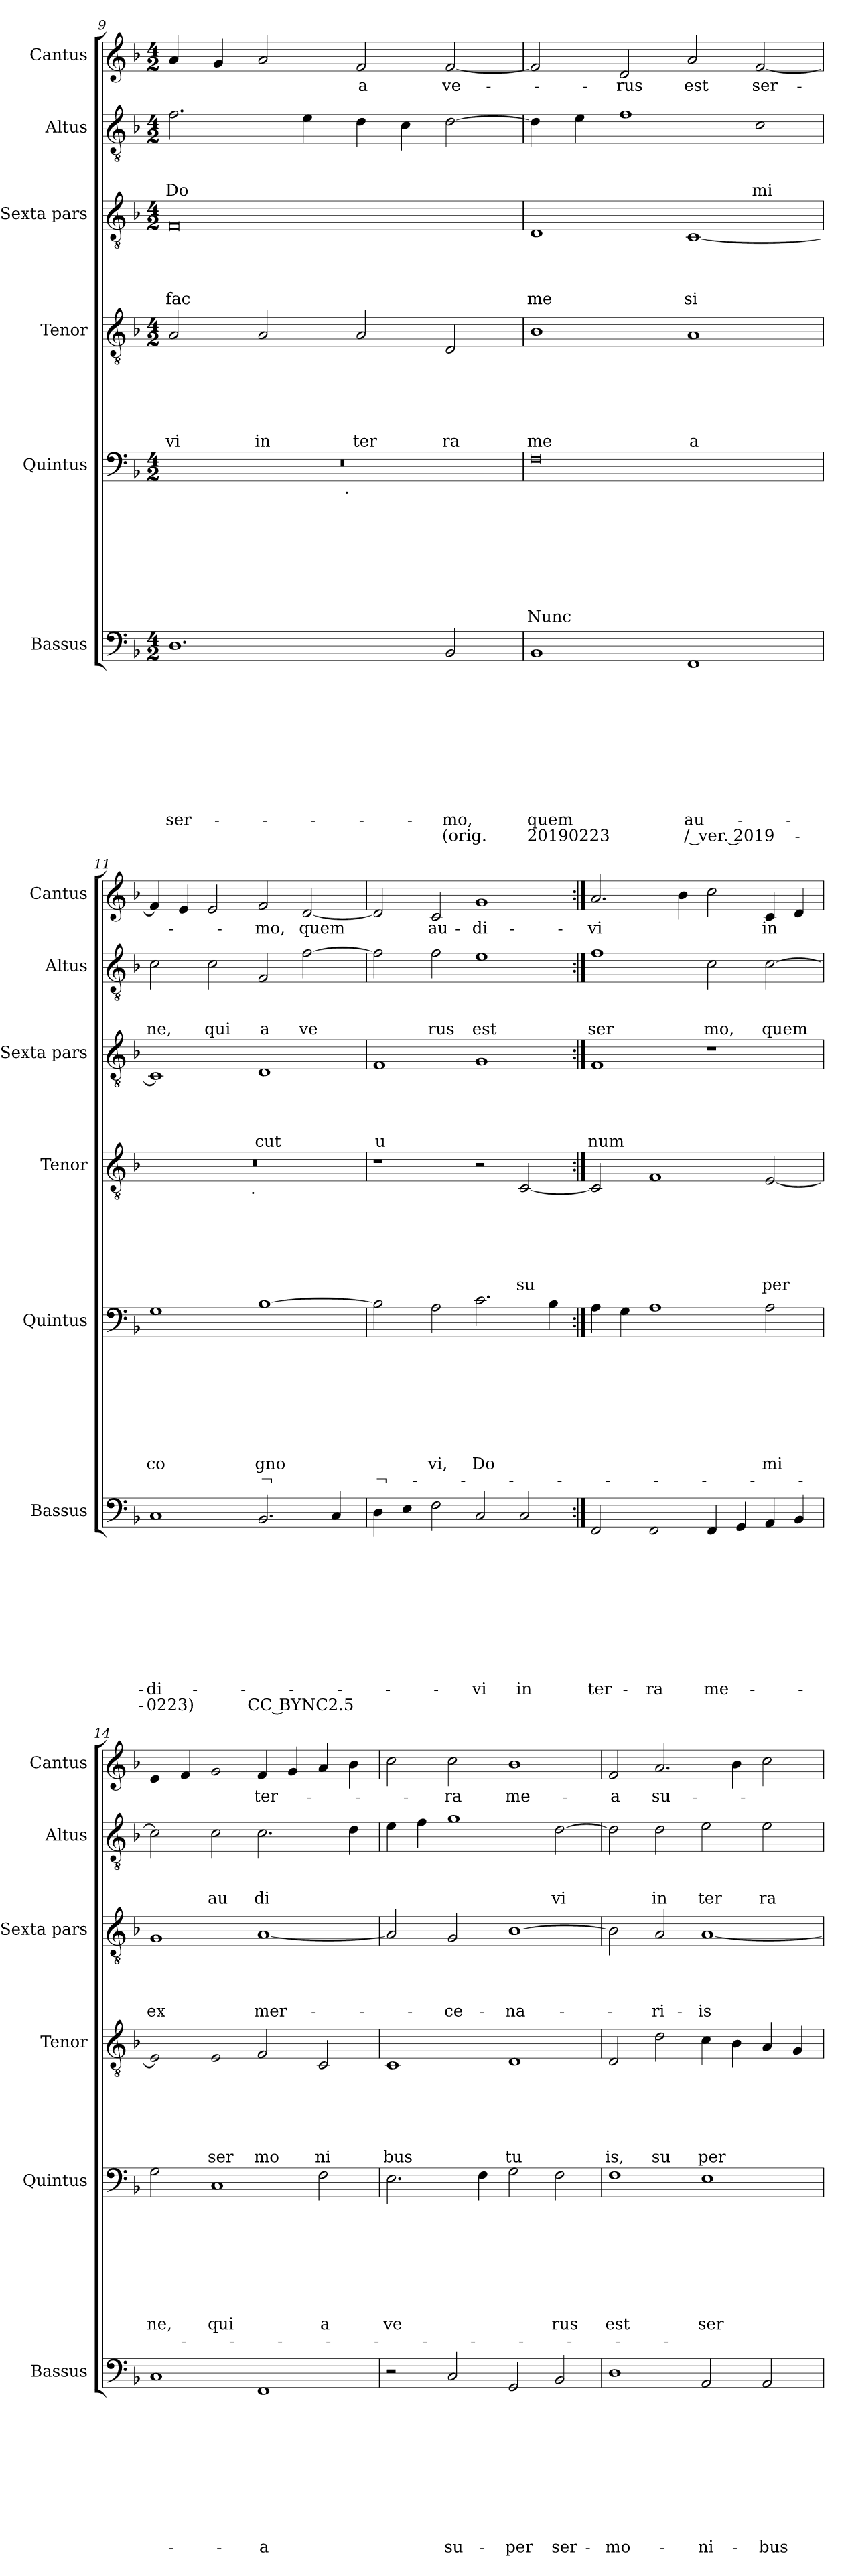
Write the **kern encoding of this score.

**kern	**text	**text	**text	**text	**text	**text	**text	**text	**text	**text	**text	**kern	**text	**text	**text	**text	**text	**text	**text	**text	**text	**kern	**text	**text	**text	**text	**text	**text	**kern	**text	**text	**text	**text	**kern	**text	**text	**text	**kern	**text
*part6	*part6	*part6	*part6	*part6	*part6	*part6	*part6	*part6	*part6	*part6	*part6	*part5	*part5	*part5	*part5	*part5	*part5	*part5	*part5	*part5	*part5	*part4	*part4	*part4	*part4	*part4	*part4	*part4	*part3	*part3	*part3	*part3	*part3	*part2	*part2	*part2	*part2	*part1	*part1
*staff6	*staff6	*staff6	*staff6	*staff6	*staff6	*staff6	*staff6	*staff6	*staff6	*staff6	*staff6	*staff5	*staff5	*staff5	*staff5	*staff5	*staff5	*staff5	*staff5	*staff5	*staff5	*staff4	*staff4	*staff4	*staff4	*staff4	*staff4	*staff4	*staff3	*staff3	*staff3	*staff3	*staff3	*staff2	*staff2	*staff2	*staff2	*staff1	*staff1
*I"Bassus	*	*	*	*	*	*	*	*	*	*	*	*I"Quintus	*	*	*	*	*	*	*	*	*	*I"Tenor	*	*	*	*	*	*	*I"Sexta pars	*	*	*	*	*I"Altus	*	*	*	*I"Cantus	*
*I'Bassus	*	*	*	*	*	*	*	*	*	*	*	*I'Quintus	*	*	*	*	*	*	*	*	*	*I'Tenor	*	*	*	*	*	*	*I'Sexta pars	*	*	*	*	*I'Altus	*	*	*	*I'Cantus	*
*clefF4	*	*	*	*	*	*	*	*	*	*	*	*clefF4	*	*	*	*	*	*	*	*	*	*clefGv2	*	*	*	*	*	*	*clefGv2	*	*	*	*	*clefGv2	*	*	*	*clefG2	*
*k[b-]	*	*	*	*	*	*	*	*	*	*	*	*k[b-]	*	*	*	*	*	*	*	*	*	*k[b-]	*	*	*	*	*	*	*k[b-]	*	*	*	*	*k[b-]	*	*	*	*k[b-]	*
*F:	*	*	*	*	*	*	*	*	*	*	*	*F:	*	*	*	*	*	*	*	*	*	*F:	*	*	*	*	*	*	*F:	*	*	*	*	*F:	*	*	*	*F:	*
*M4/2	*	*	*	*	*	*	*	*	*	*	*	*M4/2	*	*	*	*	*	*	*	*	*	*M4/2	*	*	*	*	*	*	*M4/2	*	*	*	*	*M4/2	*	*	*	*M4/2	*
=9	=9	=9	=9	=9	=9	=9	=9	=9	=9	=9	=9	=9	=9	=9	=9	=9	=9	=9	=9	=9	=9	=9	=9	=9	=9	=9	=9	=9	=9	=9	=9	=9	=9	=9	=9	=9	=9	=9	=9
!	!	!	!	!	!	!	!	!	!	!LO:LY:b	!	!	!	!	!	!	!	!	!	!	!	!	!	!	!	!	!	!LO:LY:b	!	!	!	!	!LO:LY:b	!	!	!	!LO:LY:b	!	!
*	*	*	*	*	*	*	*	*	*	*	*	*^	*	*	*	*	*	*	*	*	*	*	*	*	*	*	*	*	*	*	*	*	*	*	*	*	*	*	*
1.D	.	.	.	.	.	.	.	.	.	ser-	.	0r	2ryy	.	.	.	.	.	.	.	.	.	2A/	.	.	.	.	.	vi	0F	.	.	.	fac	2.f\	.	.	Do	4a/	.
.	.	.	.	.	.	.	.	.	.	.	.	.	.	.	.	.	.	.	.	.	.	.	.	.	.	.	.	.	.	.	.	.	.	.	.	.	.	.	4g/	.
!	!	!	!	!	!	!	!	!	!	!	!	!	!	!	!	!	!	!	!	!	!	!	!	!	!	!	!	!	!LO:LY:b	!	!	!	!	!	!	!	!	!	!	!
.	.	.	.	.	.	.	.	.	.	.	.	.	4...ryy	.	.	.	.	.	.	.	.	.	2A/	.	.	.	.	.	in	.	.	.	.	.	.	.	.	.	2a/	.
.	.	.	.	.	.	.	.	.	.	.	.	.	.	.	.	.	.	.	.	.	.	.	.	.	.	.	.	.	.	.	.	.	.	.	4e\	.	.	.	.	.
!	!	!	!	!	!	!	!	!	!	!	!	!	!LO:TX:b:t=.	!	!	!	!	!	!	!	!	!	!	!	!	!	!	!	!	!	!	!	!	!	!	!	!	!	!	!
.	.	.	.	.	.	.	.	.	.	.	.	.	1ryy	.	.	.	.	.	.	.	.	.	.	.	.	.	.	.	.	.	.	.	.	.	.	.	.	.	.	.
!	!	!	!	!	!	!	!	!	!	!	!	!	!	!	!	!	!	!	!	!	!	!	!	!	!	!	!	!	!LO:LY:b	!	!	!	!	!	!	!	!	!	!	!LO:LY:b
.	.	.	.	.	.	.	.	.	.	.	.	.	.	.	.	.	.	.	.	.	.	.	2A/	.	.	.	.	.	ter	.	.	.	.	.	4d\	.	.	.	2f/	-a
.	.	.	.	.	.	.	.	.	.	.	.	.	.	.	.	.	.	.	.	.	.	.	.	.	.	.	.	.	.	.	.	.	.	.	4c\	.	.	.	.	.
!	!	!	!	!	!	!	!	!	!	!LO:LY:b	!LO:LY:b	!	!	!	!	!	!	!	!	!	!	!	!	!	!	!	!	!	!LO:LY:b	!	!	!	!	!	!	!	!	!	!	!LO:LY:b
2BB-/	.	.	.	.	.	.	.	.	.	-mo,	(orig.	.	.	.	.	.	.	.	.	.	.	.	2D/	.	.	.	.	.	ra	.	.	.	.	.	[>2d\	.	.	.	[<2f/	ve-
.	.	.	.	.	.	.	.	.	.	.	.	.	32ryy	.	.	.	.	.	.	.	.	.	.	.	.	.	.	.	.	.	.	.	.	.	.	.	.	.	.	.
=10	=10	=10	=10	=10	=10	=10	=10	=10	=10	=10	=10	=10	=10	=10	=10	=10	=10	=10	=10	=10	=10	=10	=10	=10	=10	=10	=10	=10	=10	=10	=10	=10	=10	=10	=10	=10	=10	=10	=10	=10
!	!	!	!	!	!	!	!	!	!	!LO:LY:b	!LO:LY:b	!	!	!	!	!	!	!	!	!	!LO:LY:b	!	!	!	!	!	!	!	!LO:LY:b	!	!	!	!	!LO:LY:b	!	!	!	!	!	!
*	*	*	*	*	*	*	*	*	*	*	*	*v	*v	*	*	*	*	*	*	*	*	*	*	*	*	*	*	*	*	*	*	*	*	*	*	*	*	*	*	*
1BB-	.	.	.	.	.	.	.	.	.	quem	2019­02­23	0F	.	.	.	.	.	.	.	Nunc	.	1B-	.	.	.	.	.	me	1D	.	.	.	me	4d\]	.	.	.	2f/]	.
.	.	.	.	.	.	.	.	.	.	.	.	.	.	.	.	.	.	.	.	.	.	.	.	.	.	.	.	.	.	.	.	.	.	4e\	.	.	.	.	.
!	!	!	!	!	!	!	!	!	!	!	!	!	!	!	!	!	!	!	!	!	!	!	!	!	!	!	!	!	!	!	!	!	!	!	!	!	!	!	!LO:LY:b
.	.	.	.	.	.	.	.	.	.	.	.	.	.	.	.	.	.	.	.	.	.	.	.	.	.	.	.	.	.	.	.	.	.	1f	.	.	.	2d/	-rus
!	!	!	!	!	!	!	!	!	!	!LO:LY:b	!LO:LY:b	!	!	!	!	!	!	!	!	!	!	!	!	!	!	!	!	!LO:LY:b	!	!	!	!	!LO:LY:b	!	!	!	!	!	!LO:LY:b
1FF	.	.	.	.	.	.	.	.	.	au-	/ ver. 2019-	.	.	.	.	.	.	.	.	.	.	1A	.	.	.	.	.	a	[<1C	.	.	.	si	.	.	.	.	2a/	est
!	!	!	!	!	!	!	!	!	!	!	!	!	!	!	!	!	!	!	!	!	!	!	!	!	!	!	!	!	!	!	!	!	!	!	!	!	!LO:LY:b	!	!LO:LY:b
.	.	.	.	.	.	.	.	.	.	.	.	.	.	.	.	.	.	.	.	.	.	.	.	.	.	.	.	.	.	.	.	.	.	2c\	.	.	mi	[<2f/	ser-
=11	=11	=11	=11	=11	=11	=11	=11	=11	=11	=11	=11	=11	=11	=11	=11	=11	=11	=11	=11	=11	=11	=11	=11	=11	=11	=11	=11	=11	=11	=11	=11	=11	=11	=11	=11	=11	=11	=11	=11
!	!	!	!	!	!	!	!	!	!	!LO:LY:b	!LO:LY:b	!	!	!	!	!	!	!	!	!LO:LY:b	!	!	!	!	!	!	!	!	!	!	!	!	!	!	!	!	!LO:LY:b	!	!
*	*	*	*	*	*	*	*	*	*	*	*	*	*	*	*	*	*	*	*	*	*	*^	*	*	*	*	*	*	*	*	*	*	*	*	*	*	*	*	*
1C	.	.	.	.	.	.	.	.	.	-di-	-02­23)	1G	.	.	.	.	.	.	.	co	.	0r	2ryy	.	.	.	.	.	.	1C]	.	.	.	.	2c\	.	.	ne,	4f/]	.
.	.	.	.	.	.	.	.	.	.	.	.	.	.	.	.	.	.	.	.	.	.	.	.	.	.	.	.	.	.	.	.	.	.	.	.	.	.	.	4e/	.
!	!	!	!	!	!	!	!	!	!	!	!	!	!	!	!	!	!	!	!	!	!	!	!	!	!	!	!	!	!	!	!	!	!	!	!	!	!	!LO:LY:b	!	!
.	.	.	.	.	.	.	.	.	.	.	.	.	.	.	.	.	.	.	.	.	.	.	4...ryy	.	.	.	.	.	.	.	.	.	.	.	2c\	.	.	qui	2e/	.
!	!	!	!	!	!	!	!	!	!	!	!	!	!	!	!	!	!	!	!	!	!	!	!LO:TX:b:t=.	!	!	!	!	!	!	!	!	!	!	!	!	!	!	!	!	!
.	.	.	.	.	.	.	.	.	.	.	.	.	.	.	.	.	.	.	.	.	.	.	1ryy	.	.	.	.	.	.	.	.	.	.	.	.	.	.	.	.	.
!	!	!	!	!	!	!	!	!	!	!	!LO:LY:b:rj	!	!	!	!	!	!	!	!	!LO:LY:b	!LO:LY:b	!	!	!	!	!	!	!	!	!	!	!	!	!LO:LY:b	!	!	!	!LO:LY:b	!	!LO:LY:b
2.BB-/	.	.	.	.	.	.	.	.	.	.	CC BY­NC	[>1B-	.	.	.	.	.	.	.	gno	¬	.	.	.	.	.	.	.	.	1D	.	.	.	cut	2F/	.	.	a	2f/	-mo,
!	!	!	!	!	!	!	!	!	!	!	!	!	!	!	!	!	!	!	!	!	!	!	!	!	!	!	!	!	!	!	!	!	!	!	!	!	!	!LO:LY:b	!	!LO:LY:b
.	.	.	.	.	.	.	.	.	.	.	.	.	.	.	.	.	.	.	.	.	.	.	.	.	.	.	.	.	.	.	.	.	.	.	[>2f\	.	.	ve	[<2d/	quem
!	!	!	!	!	!	!	!	!	!	!	!LO:LY:b	!	!	!	!	!	!	!	!	!	!	!	!	!	!	!	!	!	!	!	!	!	!	!	!	!	!	!	!	!
4C/	.	.	.	.	.	.	.	.	.	.	2.5	.	.	.	.	.	.	.	.	.	.	.	.	.	.	.	.	.	.	.	.	.	.	.	.	.	.	.	.	.
.	.	.	.	.	.	.	.	.	.	.	.	.	.	.	.	.	.	.	.	.	.	.	32ryy	.	.	.	.	.	.	.	.	.	.	.	.	.	.	.	.	.
=12	=12	=12	=12	=12	=12	=12	=12	=12	=12	=12	=12	=12	=12	=12	=12	=12	=12	=12	=12	=12	=12	=12	=12	=12	=12	=12	=12	=12	=12	=12	=12	=12	=12	=12	=12	=12	=12	=12	=12	=12
!	!	!	!	!	!	!	!	!	!	!	!	!	!	!	!	!	!	!	!	!	!LO:LY:b:rj	!	!	!	!	!	!	!	!	!	!	!	!	!LO:LY:b	!	!	!	!	!	!
*	*	*	*	*	*	*	*	*	*	*	*	*	*	*	*	*	*	*	*	*	*	*v	*v	*	*	*	*	*	*	*	*	*	*	*	*	*	*	*	*	*
4D\	.	.	.	.	.	.	.	.	.	.	.	2B-\]	.	.	.	.	.	.	.	.	¬-	1r	.	.	.	.	.	.	1F	.	.	.	u	2f\]	.	.	.	2d/]	.
4E\	.	.	.	.	.	.	.	.	.	.	.	.	.	.	.	.	.	.	.	.	.	.	.	.	.	.	.	.	.	.	.	.	.	.	.	.	.	.	.
!	!	!	!	!	!	!	!	!	!	!	!	!	!	!	!	!	!	!	!	!LO:LY:b	!	!	!	!	!	!	!	!	!	!	!	!	!	!	!	!	!LO:LY:b	!	!LO:LY:b
2F\	.	.	.	.	.	.	.	.	.	.	.	2A\	.	.	.	.	.	.	.	vi,	.	.	.	.	.	.	.	.	.	.	.	.	.	2f\	.	.	rus	2c/	au-
!	!	!	!	!	!	!	!	!	!	!LO:LY:b	!	!	!	!	!	!	!	!	!	!LO:LY:b	!	!	!	!	!	!	!	!	!	!	!	!	!	!	!	!	!LO:LY:b	!	!LO:LY:b
2C/	.	.	.	.	.	.	.	.	.	-vi	.	2.c\	.	.	.	.	.	.	.	Do	.	2r	.	.	.	.	.	.	1G	.	.	.	.	1e	.	.	est	1g	-di-
!	!	!	!	!	!	!	!	!	!	!LO:LY:b	!	!	!	!	!	!	!	!	!	!	!	!	!	!	!	!	!	!LO:LY:b	!	!	!	!	!	!	!	!	!	!	!
2C/	.	.	.	.	.	.	.	.	.	in	.	.	.	.	.	.	.	.	.	.	.	[>2C/	.	.	.	.	.	su	.	.	.	.	.	.	.	.	.	.	.
.	.	.	.	.	.	.	.	.	.	.	.	4B-\	.	.	.	.	.	.	.	.	.	.	.	.	.	.	.	.	.	.	.	.	.	.	.	.	.	.	.
!!LO:PB:g=z
=13:|!	=13:|!	=13:|!	=13:|!	=13:|!	=13:|!	=13:|!	=13:|!	=13:|!	=13:|!	=13:|!	=13:|!	=13:|!	=13:|!	=13:|!	=13:|!	=13:|!	=13:|!	=13:|!	=13:|!	=13:|!	=13:|!	=13:|!	=13:|!	=13:|!	=13:|!	=13:|!	=13:|!	=13:|!	=13:|!	=13:|!	=13:|!	=13:|!	=13:|!	=13:|!	=13:|!	=13:|!	=13:|!	=13:|!	=13:|!
!	!	!	!	!	!	!	!	!	!	!LO:LY:b	!	!	!	!	!	!	!	!	!	!	!	!	!	!	!	!	!	!	!	!	!	!	!LO:LY:b	!	!	!	!LO:LY:b	!	!LO:LY:b
2FF/	.	.	.	.	.	.	.	.	.	ter-	.	4A\	.	.	.	.	.	.	.	.	.	2C/]	.	.	.	.	.	.	1F	.	.	.	num	1f	.	.	ser	2.a/	-vi
.	.	.	.	.	.	.	.	.	.	.	.	4G\	.	.	.	.	.	.	.	.	.	.	.	.	.	.	.	.	.	.	.	.	.	.	.	.	.	.	.
!	!	!	!	!	!	!	!	!	!	!LO:LY:b	!	!	!	!	!	!	!	!	!	!	!	!	!	!	!	!	!	!	!	!	!	!	!	!	!	!	!	!	!
2FF/	.	.	.	.	.	.	.	.	.	-ra	.	1A	.	.	.	.	.	.	.	.	.	1F	.	.	.	.	.	.	.	.	.	.	.	.	.	.	.	.	.
.	.	.	.	.	.	.	.	.	.	.	.	.	.	.	.	.	.	.	.	.	.	.	.	.	.	.	.	.	.	.	.	.	.	.	.	.	.	4b-\	.
!	!	!	!	!	!	!	!	!	!	!LO:LY:b	!	!	!	!	!	!	!	!	!	!	!	!	!	!	!	!	!	!	!	!	!	!	!	!	!	!	!LO:LY:b	!	!
4FF/	.	.	.	.	.	.	.	.	.	me-	.	.	.	.	.	.	.	.	.	.	.	.	.	.	.	.	.	.	1r	.	.	.	.	2c\	.	.	mo,	2cc\	.
4GG/	.	.	.	.	.	.	.	.	.	.	.	.	.	.	.	.	.	.	.	.	.	.	.	.	.	.	.	.	.	.	.	.	.	.	.	.	.	.	.
!	!	!	!	!	!	!	!	!	!	!	!	!	!	!	!	!	!	!	!	!LO:LY:b	!	!	!	!	!	!	!	!LO:LY:b	!	!	!	!	!	!	!	!	!LO:LY:b	!	!LO:LY:b
4AA/	.	.	.	.	.	.	.	.	.	.	.	2A\	.	.	.	.	.	.	.	mi	.	[<2E/	.	.	.	.	.	per	.	.	.	.	.	[>2c\	.	.	quem	4c/	in
4BB-/	.	.	.	.	.	.	.	.	.	.	.	.	.	.	.	.	.	.	.	.	.	.	.	.	.	.	.	.	.	.	.	.	.	.	.	.	.	4d/	.
=14	=14	=14	=14	=14	=14	=14	=14	=14	=14	=14	=14	=14	=14	=14	=14	=14	=14	=14	=14	=14	=14	=14	=14	=14	=14	=14	=14	=14	=14	=14	=14	=14	=14	=14	=14	=14	=14	=14	=14
!	!	!	!	!	!	!	!	!	!	!	!	!	!	!	!	!	!	!	!	!LO:LY:b	!	!	!	!	!	!	!	!	!	!	!	!	!LO:LY:b	!	!	!	!	!	!
1C	.	.	.	.	.	.	.	.	.	.	.	2G\	.	.	.	.	.	.	.	ne,	.	2E/]	.	.	.	.	.	.	1G	.	.	.	ex	2c\]	.	.	.	4e/	.
.	.	.	.	.	.	.	.	.	.	.	.	.	.	.	.	.	.	.	.	.	.	.	.	.	.	.	.	.	.	.	.	.	.	.	.	.	.	4f/	.
!	!	!	!	!	!	!	!	!	!	!	!	!	!	!	!	!	!	!	!	!LO:LY:b	!	!	!	!	!	!	!	!LO:LY:b	!	!	!	!	!	!	!	!	!LO:LY:b	!	!
.	.	.	.	.	.	.	.	.	.	.	.	1C	.	.	.	.	.	.	.	qui	.	2E/	.	.	.	.	.	ser	.	.	.	.	.	2c\	.	.	au	2g/	.
!	!	!	!	!	!	!	!	!	!	!LO:LY:b	!	!	!	!	!	!	!	!	!	!	!	!	!	!	!	!	!	!LO:LY:b	!	!	!	!	!LO:LY:b	!	!	!	!LO:LY:b	!	!LO:LY:b
1FF	.	.	.	.	.	.	.	.	.	-a	.	.	.	.	.	.	.	.	.	.	.	2F/	.	.	.	.	.	mo	[<1A	.	.	.	mer-	2.c\	.	.	di	4f/	ter-
.	.	.	.	.	.	.	.	.	.	.	.	.	.	.	.	.	.	.	.	.	.	.	.	.	.	.	.	.	.	.	.	.	.	.	.	.	.	4g/	.
!	!	!	!	!	!	!	!	!	!	!	!	!	!	!	!	!	!	!	!	!LO:LY:b	!	!	!	!	!	!	!	!LO:LY:b	!	!	!	!	!	!	!	!	!	!	!
.	.	.	.	.	.	.	.	.	.	.	.	2F\	.	.	.	.	.	.	.	a	.	2C/	.	.	.	.	.	ni	.	.	.	.	.	.	.	.	.	4a/	.
.	.	.	.	.	.	.	.	.	.	.	.	.	.	.	.	.	.	.	.	.	.	.	.	.	.	.	.	.	.	.	.	.	.	4d\	.	.	.	4b-\	.
=15	=15	=15	=15	=15	=15	=15	=15	=15	=15	=15	=15	=15	=15	=15	=15	=15	=15	=15	=15	=15	=15	=15	=15	=15	=15	=15	=15	=15	=15	=15	=15	=15	=15	=15	=15	=15	=15	=15	=15
!	!	!	!	!	!	!	!	!	!	!	!	!	!	!	!	!	!	!	!	!LO:LY:b	!	!	!	!	!	!	!	!LO:LY:b	!	!	!	!	!	!	!	!	!	!	!
2r	.	.	.	.	.	.	.	.	.	.	.	2.E\	.	.	.	.	.	.	.	ve	.	1C	.	.	.	.	.	bus	2A/]	.	.	.	.	4e\	.	.	.	2cc\	.
.	.	.	.	.	.	.	.	.	.	.	.	.	.	.	.	.	.	.	.	.	.	.	.	.	.	.	.	.	.	.	.	.	.	4f\	.	.	.	.	.
!	!	!	!	!	!	!	!	!	!	!LO:LY:b	!	!	!	!	!	!	!	!	!	!	!	!	!	!	!	!	!	!	!	!	!	!	!LO:LY:b	!	!	!	!	!	!LO:LY:b
2C/	.	.	.	.	.	.	.	.	.	su-	.	.	.	.	.	.	.	.	.	.	.	.	.	.	.	.	.	.	2G/	.	.	.	-ce-	1g	.	.	.	2cc\	-ra
.	.	.	.	.	.	.	.	.	.	.	.	4F\	.	.	.	.	.	.	.	.	.	.	.	.	.	.	.	.	.	.	.	.	.	.	.	.	.	.	.
!	!	!	!	!	!	!	!	!	!	!LO:LY:b	!	!	!	!	!	!	!	!	!	!	!	!	!	!	!	!	!	!LO:LY:b	!	!	!	!	!LO:LY:b	!	!	!	!	!	!LO:LY:b
2GG/	.	.	.	.	.	.	.	.	.	-per	.	2G\	.	.	.	.	.	.	.	.	.	1D	.	.	.	.	.	tu	[>1B-	.	.	.	-na-	.	.	.	.	1b-	me-
!	!	!	!	!	!	!	!	!	!	!LO:LY:b	!	!	!	!	!	!	!	!	!	!LO:LY:b	!	!	!	!	!	!	!	!	!	!	!	!	!	!	!	!	!LO:LY:b	!	!
2BB-/	.	.	.	.	.	.	.	.	.	ser-	.	2F\	.	.	.	.	.	.	.	rus	.	.	.	.	.	.	.	.	.	.	.	.	.	[>2d\	.	.	vi	.	.
=16	=16	=16	=16	=16	=16	=16	=16	=16	=16	=16	=16	=16	=16	=16	=16	=16	=16	=16	=16	=16	=16	=16	=16	=16	=16	=16	=16	=16	=16	=16	=16	=16	=16	=16	=16	=16	=16	=16	=16
!	!	!	!	!	!	!	!	!	!	!LO:LY:b	!	!	!	!	!	!	!	!	!	!LO:LY:b	!	!	!	!	!	!	!	!LO:LY:b	!	!	!	!	!	!	!	!	!	!	!LO:LY:b
1D	.	.	.	.	.	.	.	.	.	-mo-	.	1F	.	.	.	.	.	.	.	est	.	2D/	.	.	.	.	.	is,	2B-\]	.	.	.	.	2d\]	.	.	.	2f/	-a
!	!	!	!	!	!	!	!	!	!	!	!	!	!	!	!	!	!	!	!	!	!	!	!	!	!	!	!	!LO:LY:b	!	!	!	!	!LO:LY:b	!	!	!	!LO:LY:b	!	!LO:LY:b
.	.	.	.	.	.	.	.	.	.	.	.	.	.	.	.	.	.	.	.	.	.	2d\	.	.	.	.	.	su	2A/	.	.	.	-ri-	2d\	.	.	in	2.a/	su-
!	!	!	!	!	!	!	!	!	!	!LO:LY:b	!	!	!	!	!	!	!	!	!	!LO:LY:b	!	!	!	!	!	!	!	!LO:LY:b	!	!	!	!	!LO:LY:b	!	!	!	!LO:LY:b	!	!
2AA/	.	.	.	.	.	.	.	.	.	-ni-	.	1E	.	.	.	.	.	.	.	ser	.	4c\	.	.	.	.	.	per	[<1A	.	.	.	-is	2e\	.	.	ter	.	.
.	.	.	.	.	.	.	.	.	.	.	.	.	.	.	.	.	.	.	.	.	.	4B-\	.	.	.	.	.	.	.	.	.	.	.	.	.	.	.	4b-\	.
!	!	!	!	!	!	!	!	!	!	!LO:LY:b	!	!	!	!	!	!	!	!	!	!	!	!	!	!	!	!	!	!	!	!	!	!	!	!	!	!	!LO:LY:b	!	!
2AA/	.	.	.	.	.	.	.	.	.	-bus	.	.	.	.	.	.	.	.	.	.	.	4A/	.	.	.	.	.	.	.	.	.	.	.	2e\	.	.	ra	2cc\	.
.	.	.	.	.	.	.	.	.	.	.	.	.	.	.	.	.	.	.	.	.	.	4G/	.	.	.	.	.	.	.	.	.	.	.	.	.	.	.	.	.
=	=	=	=	=	=	=	=	=	=	=	=	=	=	=	=	=	=	=	=	=	=	=	=	=	=	=	=	=	=	=	=	=	=	=	=	=	=	=	=
*-	*-	*-	*-	*-	*-	*-	*-	*-	*-	*-	*-	*-	*-	*-	*-	*-	*-	*-	*-	*-	*-	*-	*-	*-	*-	*-	*-	*-	*-	*-	*-	*-	*-	*-	*-	*-	*-	*-	*-
